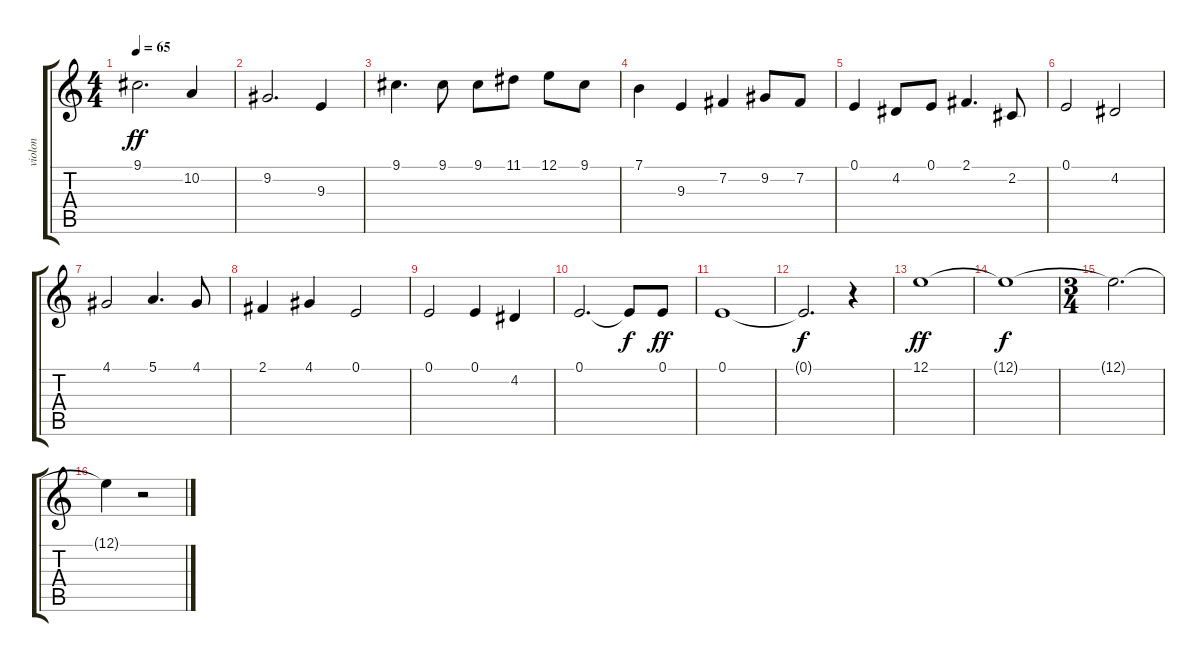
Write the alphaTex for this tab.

\track ("violon" "violon") {instrument stringensemble1}
\staff {score tabs}
\tuning (E4 B3 G3 D3 A2 E2) {hide}
\ts (4 4)
\tempo 65
\clef g2
\ks c
9.1.2{d dy ff} 10.2.4 |
9.2.2{d} 9.3.4 |
9.1.4{d} 9.1.8 9.1.8 11.1.8 12.1.8 9.1.8 |
7.1.4 9.3.4 7.2.4 9.2.8 7.2.8 |
0.1.4 4.2.8 0.1.8 2.1.4{d} 2.2.8 |
0.1.2 4.2.2 |
4.1.2 5.1.4{d} 4.1.8 |
2.1.4 4.1.4 0.1.2 |
0.1.2 0.1.4 4.2.4 |
0.1.2{d} 0.1{t}.8{dy f} 0.1.8{dy ff} |
0.1.1 |
0.1{t}.2{d dy f} r.4 |
12.1.1{dy ff} |
12.1{t}.1{dy f} |
\ts (3 4)
12.1{t}.2{d} |
12.1{t}.4 r.2
